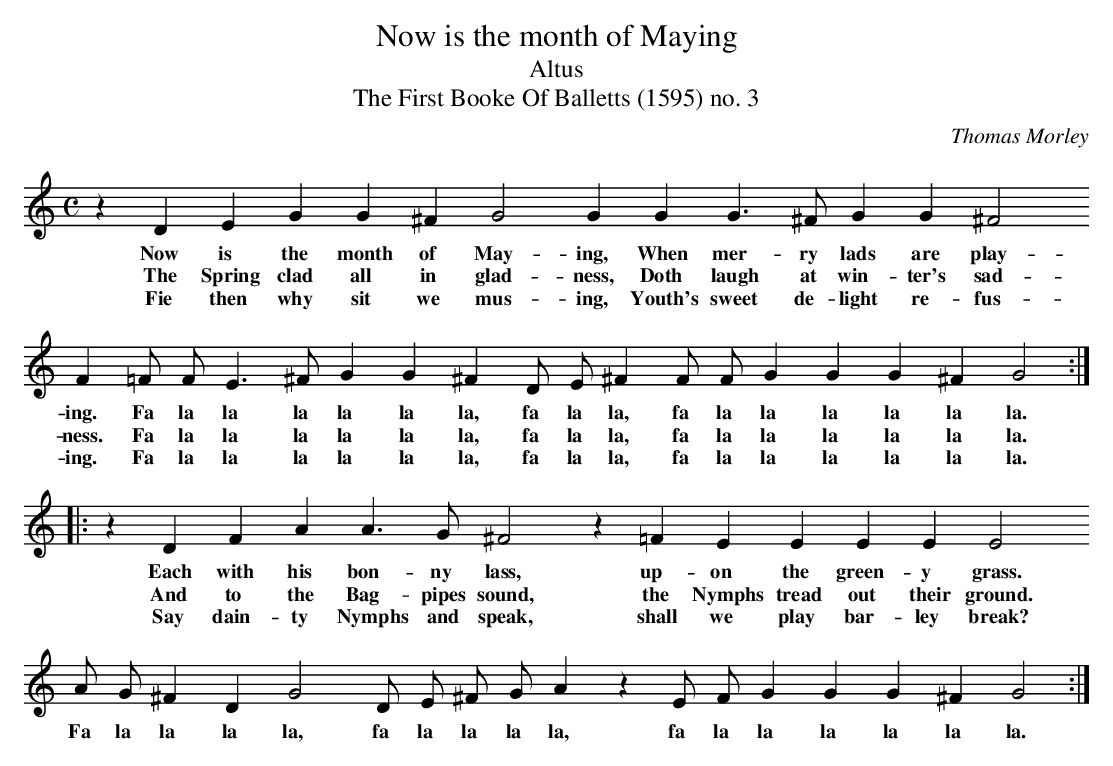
X:1
T:Now is the month of Maying
T:Altus
T:The First Booke Of Balletts (1595) no. 3
C:Thomas Morley
M:C
L:1/4
K:C
z D EG G^F G2 GG G>^F GG ^F2
w:Now is the month of May-ing, When mer-ry lads are play-
w:The Spring clad all in glad- ness, Doth laugh at win- ter's sad-
w:Fie then why sit we mus- ing, Youth's sweet de- light re- fus-
F=F/ F/  E>^F GG ^FD/ E/  ^FF/ F/  GG G^F G2:|
w:ing. Fa la la la la la la, fa la la, fa la la la la la la.
w:ness. Fa la la la la la la, fa la la, fa la la la la la la.
w:ing. Fa la la la la la la, fa la la, fa la la la la la la.
|:z D FA A>G ^F2 z =F EE EE E2
w:Each with his bon-ny lass, up-on the green-y grass.
w:And to the Bag- pipes sound, the Nymphs tread out their ground.
w:Say dain- ty Nymphs and speak, shall we play bar- ley break?
A/ G/ ^F DG2 D/ E/  ^F/ G/  A z E/ F/  GG G^F G2:|
w:Fa la la la la, fa la la la la, fa la la la la la la.
